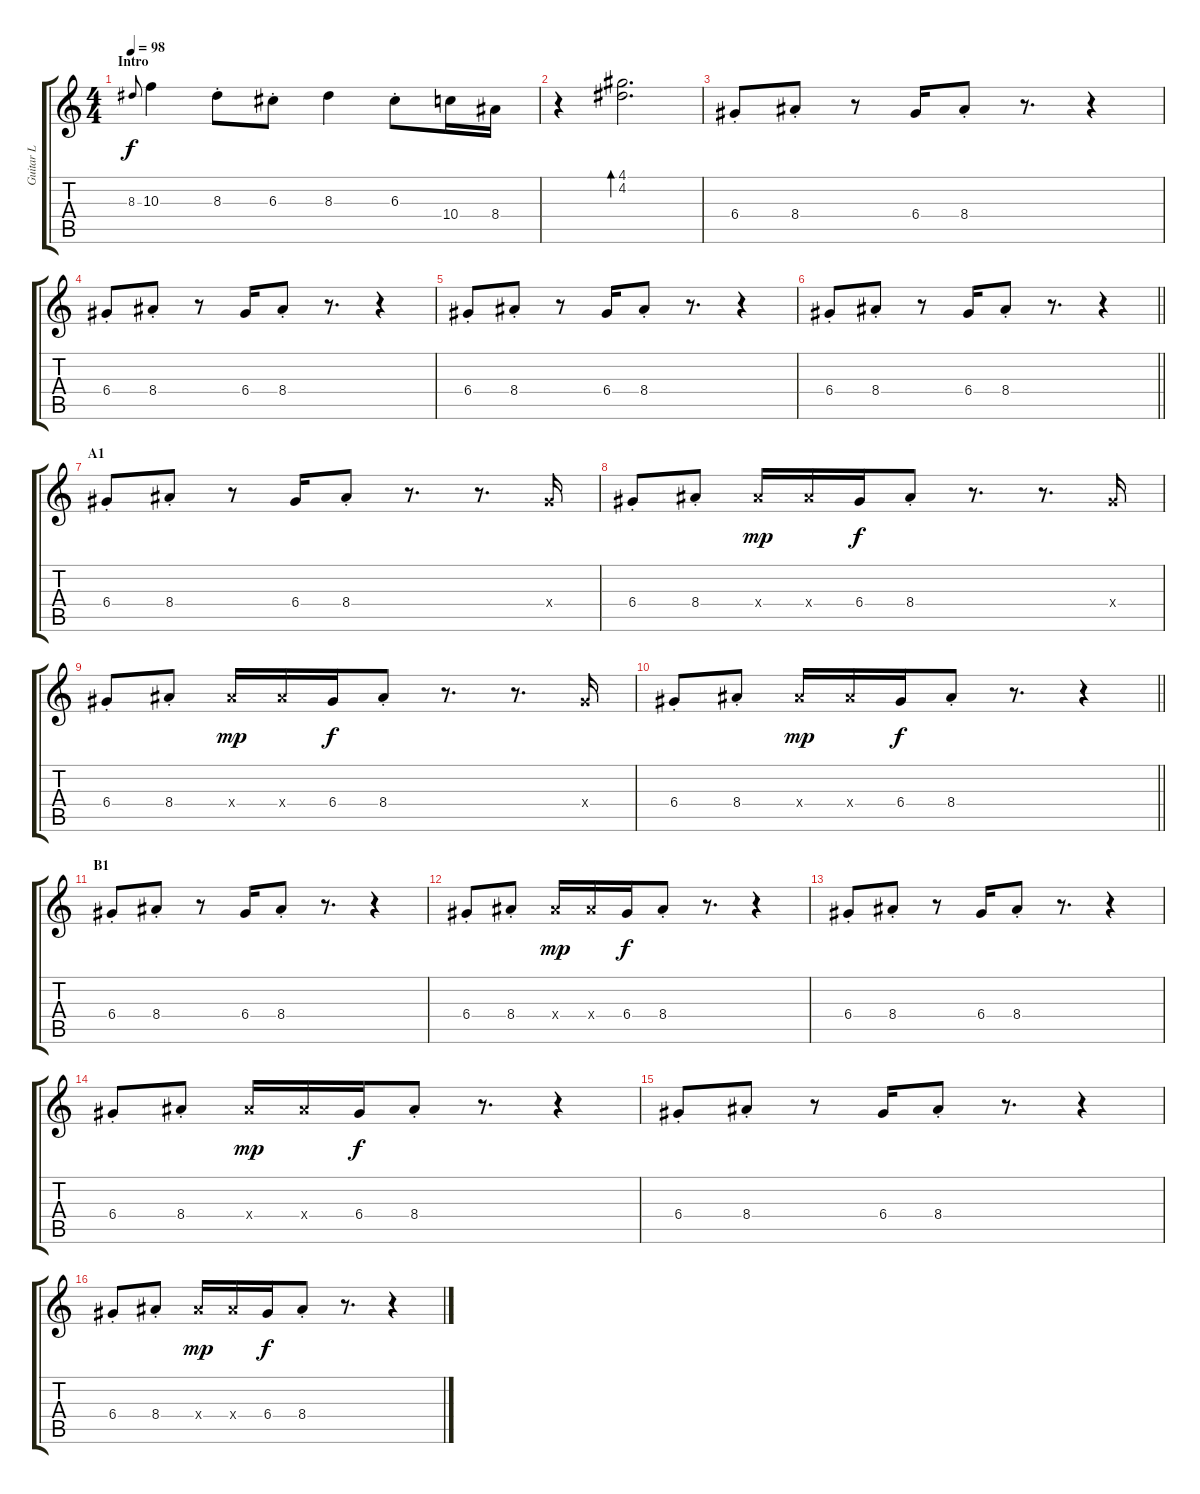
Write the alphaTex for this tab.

\track ("Guitar L" "Guitar L") {instrument electricguitarclean}
\staff {score tabs}
\tuning (E4 B3 G3 D3 A2 E2) {hide}
\ts (4 4)
\section ("" "Intro")
\tempo 98
\clef g2
\ks c
8.3.8{gr onbeat dy f instrument electricguitarclean} 10.3.4 8.3{st}.8 6.3{st}.8 8.3.4 6.3{st}.8 10.4.16 8.4.16 |
r.4 (4.1 4.2).2{d bd 240} |
6.4{st}.8 8.4{st}.8 r.8 6.4.16 8.4{st}.8 r.8{d} r.4 |
6.4{st}.8 8.4{st}.8 r.8 6.4.16 8.4{st}.8 r.8{d} r.4 |
6.4{st}.8 8.4{st}.8 r.8 6.4.16 8.4{st}.8 r.8{d} r.4 |
\barLineRight lightlight
6.4{st}.8 8.4{st}.8 r.8 6.4.16 8.4{st}.8 r.8{d} r.4 |
\section ("" "A1")
6.4{st}.8 8.4{st}.8 r.8 6.4.16 8.4{st}.8 r.8{d} r.8{d} 6.4{x}.16 |
6.4{st}.8 8.4{st}.8 8.4{x}.16{dy mp} 8.4{x}.16 6.4.16{dy f} 8.4{st}.8 r.8{d} r.8{d} 6.4{x}.16 |
6.4{st}.8 8.4{st}.8 8.4{x}.16{dy mp} 8.4{x}.16 6.4.16{dy f} 8.4{st}.8 r.8{d} r.8{d} 6.4{x}.16 |
\barLineRight lightlight
6.4{st}.8 8.4{st}.8 8.4{x}.16{dy mp} 8.4{x}.16 6.4.16{dy f} 8.4{st}.8 r.8{d} r.4 |
\section ("" "B1")
6.4{st}.8 8.4{st}.8 r.8 6.4.16 8.4{st}.8 r.8{d} r.4 |
6.4{st}.8 8.4{st}.8 8.4{x}.16{dy mp} 8.4{x}.16 6.4.16{dy f} 8.4{st}.8 r.8{d} r.4 |
6.4{st}.8 8.4{st}.8 r.8 6.4.16 8.4{st}.8 r.8{d} r.4 |
6.4{st}.8 8.4{st}.8 8.4{x}.16{dy mp} 8.4{x}.16 6.4.16{dy f} 8.4{st}.8 r.8{d} r.4 |
6.4{st}.8 8.4{st}.8 r.8 6.4.16 8.4{st}.8 r.8{d} r.4 |
6.4{st}.8 8.4{st}.8 8.4{x}.16{dy mp} 8.4{x}.16 6.4.16{dy f} 8.4{st}.8 r.8{d} r.4
